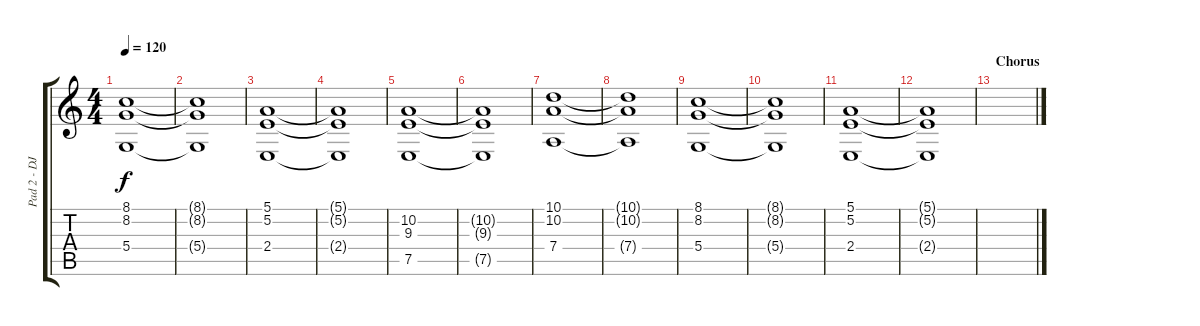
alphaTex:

\track ("Pad 2 - DJ Lethal" "Pad 2 - DJ") {instrument choiraahs}
\staff {score tabs}
\tuning (E4 B3 G3 D3 A2 E2) {hide}
\ts (4 4)
\tempo 120
\clef g2
\ks c
(8.1 8.2 5.4).1{dy f} |
(8.1{t} 8.2{t} 5.4{t}).1 |
(5.1 5.2 2.4).1 |
(5.1{t} 5.2{t} 2.4{t}).1 |
(10.2 9.3 7.5).1 |
(10.2{t} 9.3{t} 7.5{t}).1 |
(10.1 10.2 7.4).1 |
(10.1{t} 10.2{t} 7.4{t}).1 |
(8.1 8.2 5.4).1 |
(8.1{t} 8.2{t} 5.4{t}).1 |
(5.1 5.2 2.4).1 |
(5.1{t} 5.2{t} 2.4{t}).1 |
\section ("" "Chorus")
